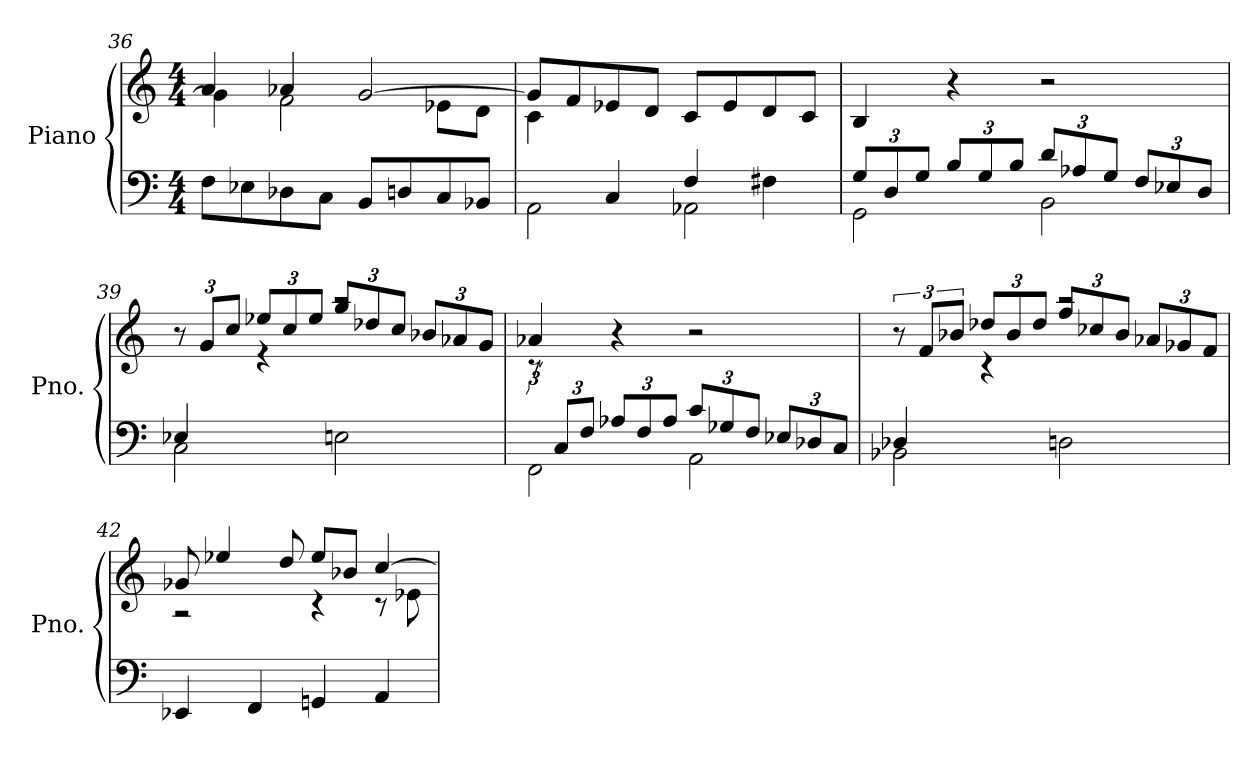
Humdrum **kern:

**kern	**kern
*part1	*part1
*staff2	*staff1
*I"Piano	*
*I'Pno.	*
*clefF4	*clefG2
*k[]	*k[]
*M4/4	*M4/4
=36	=36
*	*^
8F\L	4a/	4g\]
8E-X\	.	.
8D-X\	4a-X/	2f\
8C\J	.	.
8BB/L	[2g/	.
8Dn/	.	.
8C/	.	8e-X\L
8BB-X/J	.	8d\J
=37	=37	=37
*^	*	*
4ryy	2AA\	8g/L]	4c\
.	.	8f/	.
4C/	.	8e-X/	2.ryy
.	.	8d/J	.
4F/	2AA-X\	8c/L	.
.	.	8e-/	.
4F#X\	.	8d/	.
.	.	8c/J	.
*	*	*v	*v
=38	=38	=38
*Xbrackettup	*	*
12G/L	2GG\	4B/
12D/	.	.
12G/J	.	.
12B/L	.	4r
12G/	.	.
12B/J	.	.
12d/L	2BB\	2r
12A-X/	.	.
12G/J	.	.
12F/L	.	.
12E-X/	.	.
12D/J	.	.
=39	=39	=39
*	*	*Xbrackettup
*	*	*^
4E-X/	2C\	12r	4ryy
.	.	12g/L	.
.	.	12cc/J	.
2.ryy	.	12ee-X/L	4r
.	.	12cc/	.
.	.	12ee-/J	.
.	2E\	12gg/L	2raa
.	.	12dd-X/	.
.	.	12cc/J	.
.	.	12b-X/L	.
.	.	12a-X/	.
.	.	12g/J	.
=40	=40	=40	=40
*	*	*	*brackettup
12ryy	2FF\	4a-X/	12r
12C/L	.	.	12%11ryy
12F/J	.	.	.
12A-X/L	.	4r	.
12F/	.	.	.
12A-/J	.	.	.
12c/L	2AA\	2r	.
12G-X/	.	.	.
12F/J	.	.	.
12E-X/L	.	.	.
12D-X/	.	.	.
12C/J	.	.	.
=41	=41	=41	=41
4D-X/	2BB-X\	12r	4ryy
.	.	12f/L	.
.	.	12b-X/J	.
*	*	*Xbrackettup	*
2.ryy	.	12dd-X/L	4r
.	.	12b-/	.
.	.	12dd-/J	.
.	2Dn\	12ff/L	2raa
.	.	12cc-X/	.
.	.	12b-/J	.
.	.	12a-X/L	.
.	.	12g-X/	.
.	.	12f/J	.
*v	*v	*	*
=42	=42	=42
4EE-X/	8g-X/	2r
.	4ee-X/	.
4FF/	.	.
.	8dd/	.
4GGn/	8ee-/L	4r
.	8b-X/J	.
4AA/	[4cc/	8r
.	.	8e-X\
*	*v	*v
=	=
*-	*-
